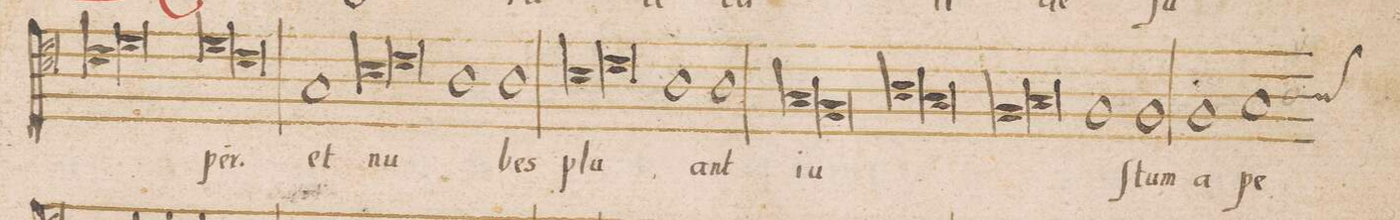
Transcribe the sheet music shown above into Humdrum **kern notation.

**kern	**text
*I""TENOR	*
*clefC4	*
*k[]	*
*met(C|)	*
*M2/1	*
*lig	*
1c	.
1d	.
*Xlig	*
=11-	=11-
*lig	*
1d	-per.
1c	.
*Xlig	*
=12-	=12-
1G	et
*lig	*
1B	nu-
=13-	=13-
1c	.
*Xlig	*
1A	.
=14-	=14-
1A	-bes
*lig	*
1B	plu-
=15-	=15-
1c	.
*Xlig	*
1A	.
=16-	=16-
1A	-ant
*lig	*
1G	iu-
=17-	=17-
1F	.
*Xlig	*
*lig	*
1A	.
=18-	=18-
1G	.
*Xlig	*
*lig	*
1F	.
=19-	=19-
1G	.
*Xlig	*
1F	.
=20-	=20-
1F	-ſtum
1F	a-
=21-	=21-
*custos:A	*
1G	-pe-
*-	*-
